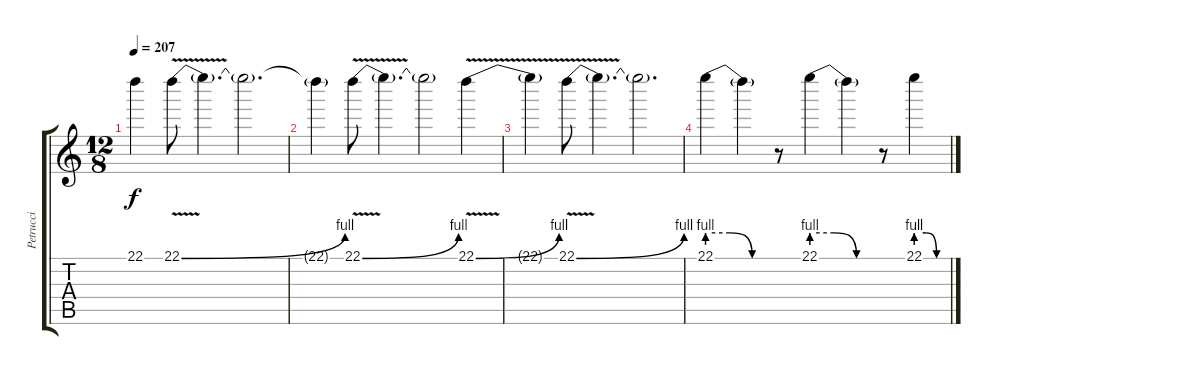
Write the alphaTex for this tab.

\track ("Petrucci" "Petrucci") {instrument overdrivenguitar}
\staff {score tabs}
\tuning (E4 B3 G3 D3 A2 E2) {hide}
\ts (12 8)
\tempo 207
\clef g2
\ks c
22.1{t}.4{dy f} 22.1{be (bend 0 0 60 4) v}.8 22.1{t}.4{d} 22.1{t}.2{d} |
22.1{t}.4 22.1{be (bend 0 0 60 4) v}.8 22.1{t}.4{d} 22.1{t}.2 22.1{be (bend 0 0 60 4) v}.4 |
22.1{t}.4 22.1{be (bend 0 0 60 4) v}.8 22.1{t}.4{d} 22.1{t}.2{d} |
22.1{be (custom 0 4 20 4 40 0 60 0)}.4 22.1{t}.4 r.8 22.1{be (custom 0 4 20 4 40 0 60 0)}.4{volume 7} 22.1{t}.4 r.8 22.1{be (custom 0 4 20 4 40 0 60 0)}.4{volume 3}
